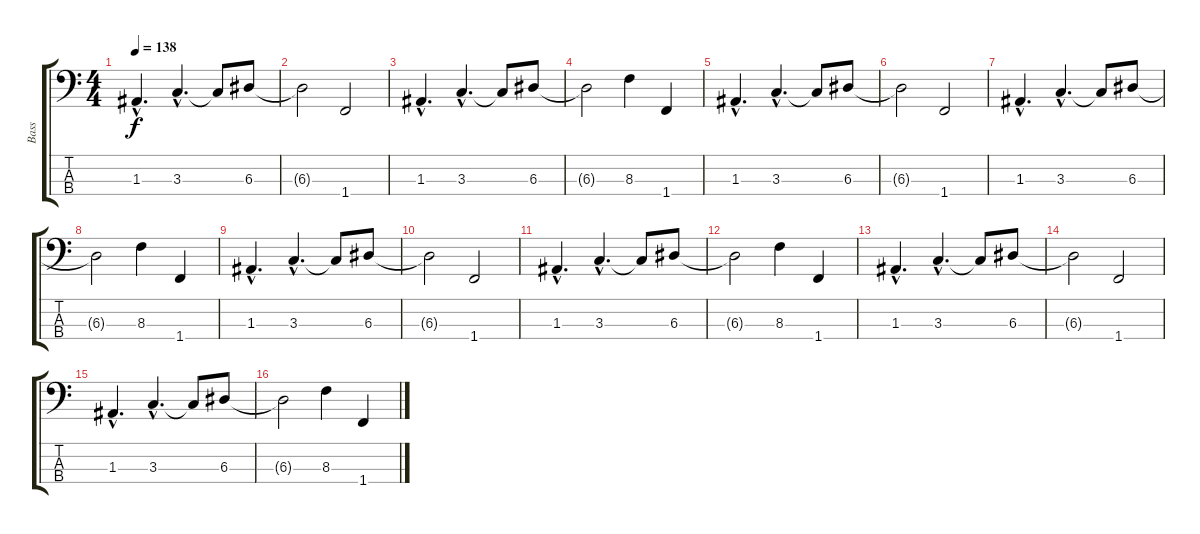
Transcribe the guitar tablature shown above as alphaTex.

\track ("Bass" "Bass") {instrument electricbasspick}
\staff {score tabs}
\tuning (G2 D2 A1 E1) {hide}
\ts (4 4)
\tempo 138
\clef f4
\ks c
1.3{hac}.4{d dy f} 3.3{hac}.4{d} 3.3{t}.8 6.3.8 |
6.3{t}.2 1.4.2 |
1.3{hac}.4{d} 3.3{hac}.4{d} 3.3{t}.8 6.3.8 |
6.3{t}.2 8.3.4 1.4.4 |
1.3{hac}.4{d} 3.3{hac}.4{d} 3.3{t}.8 6.3.8 |
6.3{t}.2 1.4.2 |
1.3{hac}.4{d} 3.3{hac}.4{d} 3.3{t}.8 6.3.8 |
6.3{t}.2 8.3.4 1.4.4 |
1.3{hac}.4{d} 3.3{hac}.4{d} 3.3{t}.8 6.3.8 |
6.3{t}.2 1.4.2 |
1.3{hac}.4{d} 3.3{hac}.4{d} 3.3{t}.8 6.3.8 |
6.3{t}.2 8.3.4 1.4.4 |
1.3{hac}.4{d} 3.3{hac}.4{d} 3.3{t}.8 6.3.8 |
6.3{t}.2 1.4.2 |
1.3{hac}.4{d} 3.3{hac}.4{d} 3.3{t}.8 6.3.8 |
6.3{t}.2 8.3.4 1.4.4
